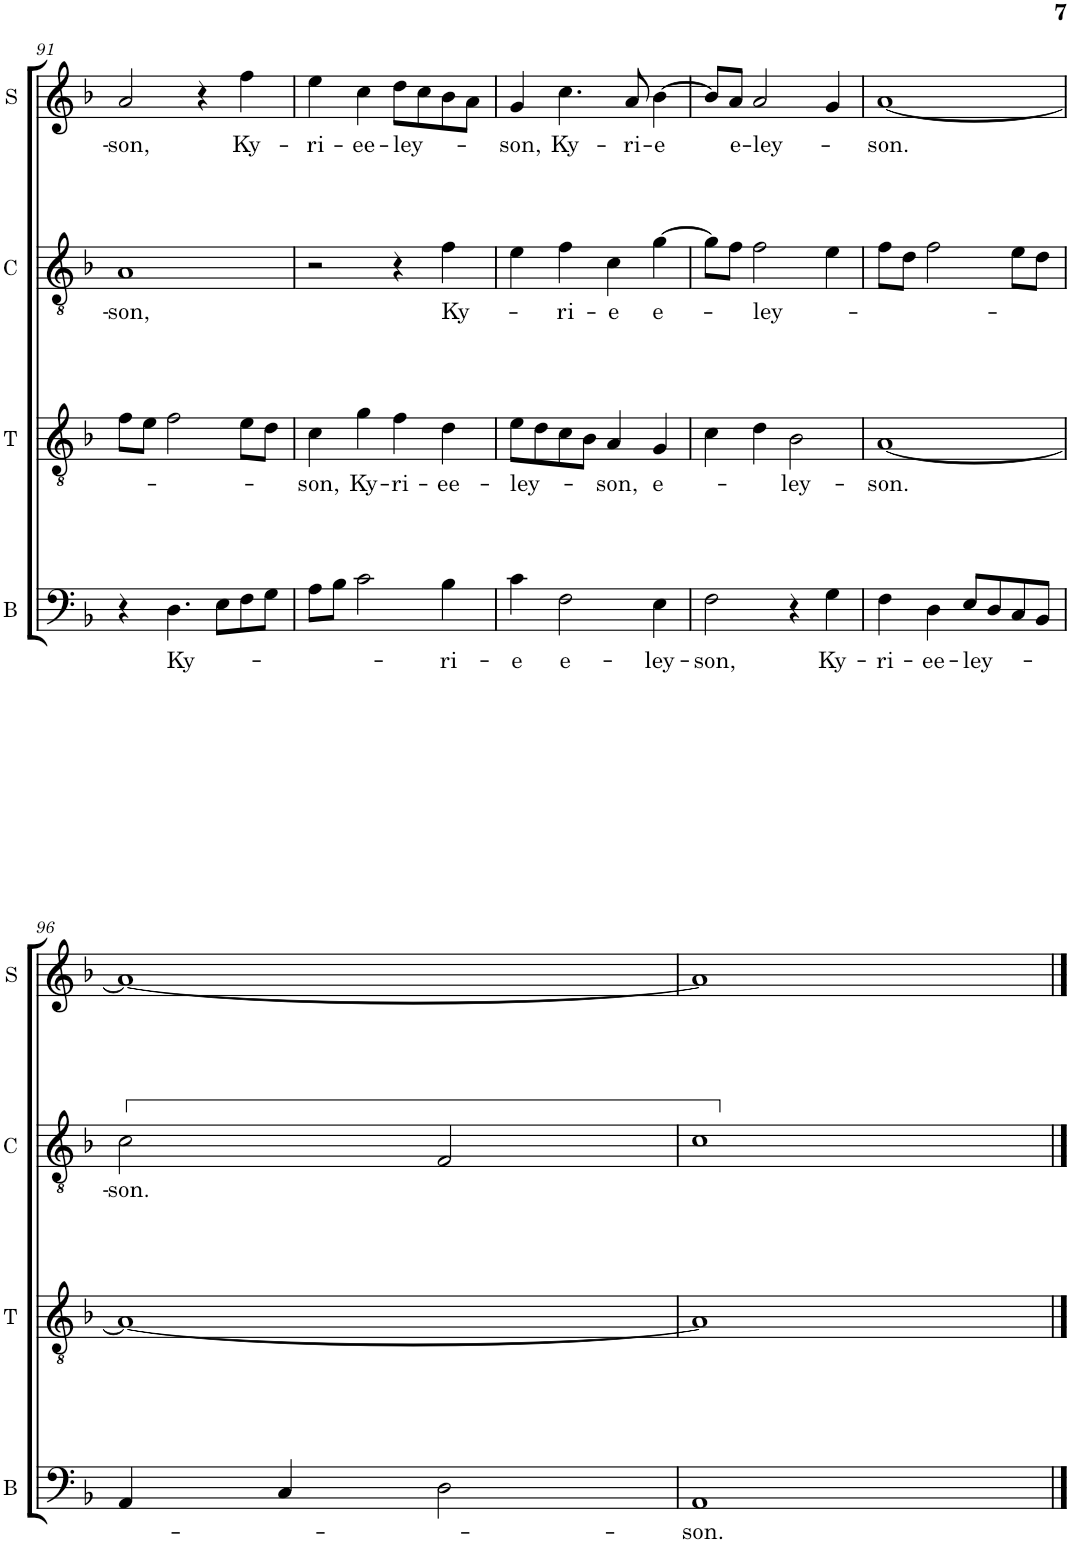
**kern	**text	**kern	**text	**kern	**text	**kern	**text
*part4	*part4	*part3	*part3	*part2	*part2	*part1	*part1
*staff4	*staff4	*staff3	*staff3	*staff2	*staff2	*staff1	*staff1
*I"B	*	*I"T	*	*I"C	*	*I"S	*
*I'B	*	*I'T	*	*I'C	*	*I'S	*
!!LO:PB:g=z
*clefF4	*	*clefGv2	*	*clefGv2	*	*clefG2	*
*	*	*	*	*Trd4c7	*	*	*
*k[b-]	*	*k[b-]	*	*k[b-]	*	*k[b-]	*
*M2/2	*	*M2/2	*	*M2/2	*	*M2/2	*
*met(c|)	*	*met(c|)	*	*met(c|)	*	*met(c|)	*
=91	=91	=91	=91	=91	=91	=91	=91
!	!	!	!	!	!LO:LY:b	!	!LO:LY:b
4r	.	8f\L	.	1A	son,	2a/	-son,
.	.	8e\J	.	.	.	.	.
!	!LO:LY:b	!	!	!	!	!	!
4.D\	Ky-	2f\	.	.	.	.	.
.	.	.	.	.	.	4r	.
8E\L	.	.	.	.	.	.	.
!	!	!	!	!	!	!	!LO:LY:b
8F\	.	8e\L	.	.	.	4ff\	Ky-
8G\J	.	8d\J	.	.	.	.	.
=92	=92	=92	=92	=92	=92	=92	=92
!	!	!	!LO:LY:b	!	!	!	!LO:LY:b
8A\L	.	4c\	-son,	2r	.	4ee\	-ri-
8B-\J	.	.	.	.	.	.	.
!	!	!	!LO:LY:b	!	!	!	!LO:LY:b
2c\	.	4g\	Ky-	.	.	4cc\	-ee-
!	!	!	!LO:LY:b	!	!	!	!LO:LY:b
.	.	4f\	-ri-	4r	.	8dd\L	-ley-
.	.	.	.	.	.	8cc\	.
!	!LO:LY:b	!	!LO:LY:b	!	!LO:LY:b	!	!
4B-\	-ri-	4d\	-ee-	4f\	Ky-	8b-\	.
.	.	.	.	.	.	8a\J	.
=93	=93	=93	=93	=93	=93	=93	=93
!	!LO:LY:b	!	!LO:LY:b	!	!	!	!LO:LY:b
4c\	-e	8e\L	-ley-	4e\	.	4g/	-son,
.	.	8d\	.	.	.	.	.
!	!LO:LY:b	!	!	!	!LO:LY:b	!	!LO:LY:b
2F\	e-	8c\	.	4f\	ri-	4.cc\	Ky-
.	.	8B-\J	.	.	.	.	.
!	!	!	!LO:LY:b	!	!LO:LY:b	!	!
.	.	4A/	-son,	4c\	-e	.	.
!	!	!	!	!	!	!	!LO:LY:b
.	.	.	.	.	.	8a/	-ri-
!	!LO:LY:b	!	!LO:LY:b	!	!LO:LY:b	!	!LO:LY:b
4E\	-ley-	4G/	e-	[4g\	e-	[4b-\	-e
=94	=94	=94	=94	=94	=94	=94	=94
!	!LO:LY:b	!	!	!	!	!	!
2F\	-son,	4c\	.	8g\L]	.	8b-/L]	.
!	!	!	!	!	!	!	!LO:LY:b
.	.	.	.	8f\J	.	8a/J	e-
!	!	!	!	!	!LO:LY:b	!	!LO:LY:b
.	.	4d\	.	2f\	-ley-	2a/	-ley-
!	!	!	!LO:LY:b	!	!	!	!
4r	.	2B-\	ley-	.	.	.	.
!	!LO:LY:b	!	!	!	!	!	!
4G\	Ky-	.	.	4e\	.	4g/	.
=95	=95	=95	=95	=95	=95	=95	=95
!	!LO:LY:b	!	!LO:LY:b	!	!	!	!LO:LY:b
4F\	-ri-	[1A	-son.	8f\L	.	[1a	-son.
.	.	.	.	8d\J	.	.	.
!	!LO:LY:b	!	!	!	!	!	!
4D\	-ee-	.	.	2f\	.	.	.
!	!LO:LY:b	!	!	!	!	!	!
8E/L	-ley-	.	.	.	.	.	.
8D/	.	.	.	.	.	.	.
8C/	.	.	.	8e\L	.	.	.
8BB-/J	.	.	.	8d\J	.	.	.
!!LO:LB:g=z
=96	=96	=96	=96	=96	=96	=96	=96
!	!	!	!	!	!LO:LY:b	!	!
4AA/	.	1A_	.	2c\	-son.	1a_	.
4C/	.	.	.	.	.	.	.
2D\	.	.	.	2F/	.	.	.
=97	=97	=97	=97	=97	=97	=97	=97
!	!LO:LY:b	!	!	!	!	!	!
1AA	-son.	1A]	.	1c	.	1a]	.
==	==	==	==	==	==	==	==
*-	*-	*-	*-	*-	*-	*-	*-
